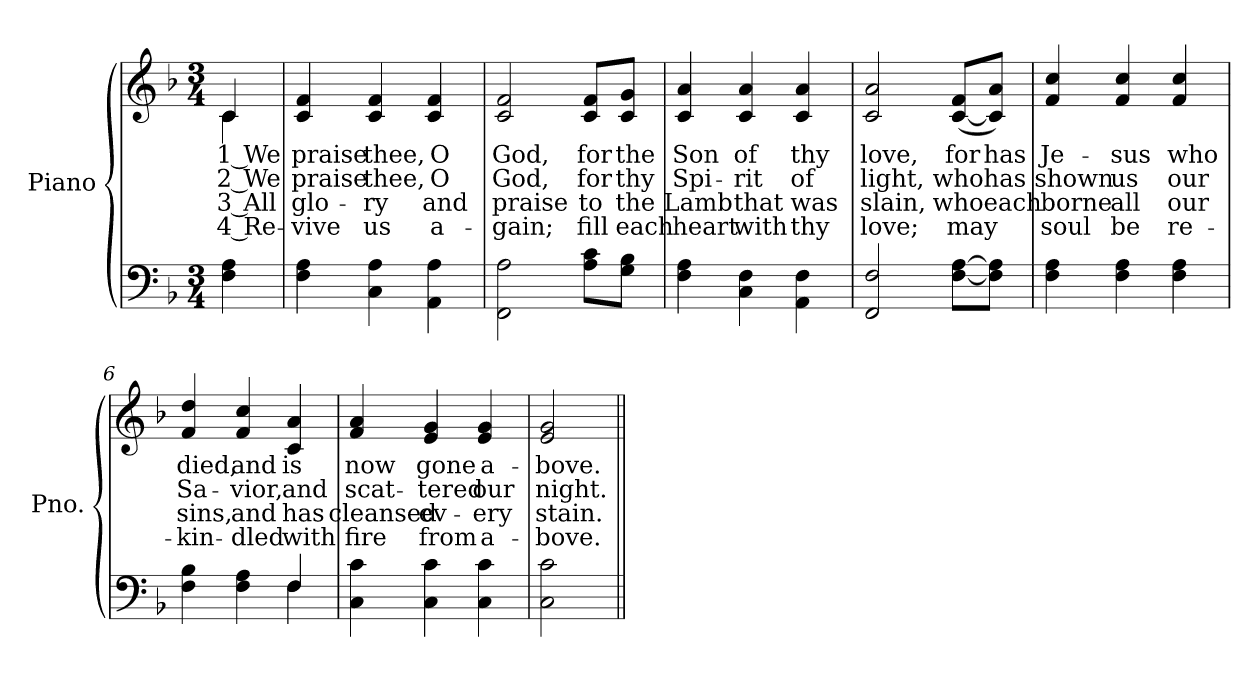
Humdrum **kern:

**kern	**kern	**text	**text	**text	**text
*part2	*part1	*part1	*part1	*part1	*part1
*staff2	*staff1	*staff1	*staff1	*staff1	*staff1
*I"Piano	*I"Piano	*	*	*	*
*I'Pno.	*I'Pno.	*	*	*	*
!!LO:PB:g=z
*clefF4	*clefG2	*	*	*	*
*k[b-]	*k[b-]	*	*	*	*
*F:	*F:	*	*	*	*
*M3/4	*M3/4	*	*	*	*
=	=	=	=	=	=
!	!	!LO:LY:b:color=#000000	!LO:LY:b:color=#000000	!LO:LY:b:color=#000000	!LO:LY:b:color=#000000
*	*^	*	*	*	*
4Fi\ 4Ai	4ci/	4ci\	1 We	2 We	-3 All	4 Re-
*	*v	*v	*	*	*	*
=1	=1	=1	=1	=1	=1
*	*^	*	*	*	*
!	!	!	!LO:LY:b:color=#000000	!LO:LY:b:color=#000000	!LO:LY:b:color=#000000	!LO:LY:b:color=#000000
*	*v	*v	*	*	*	*
4Fi\ 4Ai	4ci/ 4fi	praise	praise	glo-	-vive
!	!	!LO:LY:b:color=#000000	!LO:LY:b:color=#000000	!LO:LY:b:color=#000000	!LO:LY:b:color=#000000
4Ci\ 4Ai	4ci/ 4fi	thee,	thee,	ry	us
!	!	!LO:LY:b:color=#000000	!LO:LY:b:color=#000000	!LO:LY:b:color=#000000	!LO:LY:b:color=#000000
4AAi\ 4Ai	4ci/ 4fi	O	O	and	a-
=2	=2	=2	=2	=2	=2
!	!	!LO:LY:b:color=#000000	!LO:LY:b:color=#000000	!LO:LY:b:color=#000000	!LO:LY:b:color=#000000
2FFi\ 2Ai	2ci/ 2fi	God,	God,	-praise	gain;
!	!	!LO:LY:b:color=#000000	!LO:LY:b:color=#000000	!LO:LY:b:color=#000000	!LO:LY:b:color=#000000
8Ai\ 8ci\L	8ci/ 8fi/L	for	for	to	fill
!	!	!LO:LY:b:color=#000000	!LO:LY:b:color=#000000	!LO:LY:b:color=#000000	!LO:LY:b:color=#000000
8Gi\ 8B-i\J	8ci/ 8gi/J	the	thy	the	each
=3	=3	=3	=3	=3	=3
!	!	!LO:LY:b:color=#000000	!LO:LY:b:color=#000000	!LO:LY:b:color=#000000	!LO:LY:b:color=#000000
4Fi\ 4Ai	4ci/ 4ai	Son	Spi-	Lamb	heart
!	!	!LO:LY:b:color=#000000	!LO:LY:b:color=#000000	!LO:LY:b:color=#000000	!LO:LY:b:color=#000000
4Ci\ 4Fi	4ci/ 4ai	of	-rit	that	with
!	!	!LO:LY:b:color=#000000	!LO:LY:b:color=#000000	!LO:LY:b:color=#000000	!LO:LY:b:color=#000000
4AAi\ 4Fi	4ci/ 4ai	thy	of	was	thy
=4	=4	=4	=4	=4	=4
!	!	!LO:LY:b:color=#000000	!LO:LY:b:color=#000000	!LO:LY:b:color=#000000	!LO:LY:b:color=#000000
2FFi/ 2Fi	2ci/ 2ai	love,	light,	slain,	love;
!	!	!LO:LY:b:color=#000000	!LO:LY:b:color=#000000	!LO:LY:b:color=#000000	!LO:LY:b:color=#000000
[8Fi\ [8Ai\L	([8ci/ 8fi/L	for	who	who	may
!	!	!LO:LY:b:color=#000000	!LO:LY:b:color=#000000	!LO:LY:b:color=#000000	!
8Fi]\ 8Ai]\J	8ci]/ 8ai/J)	has	has	each	.
=5	=5	=5	=5	=5	=5
!	!	!LO:LY:b:color=#000000	!LO:LY:b:color=#000000	!LO:LY:b:color=#000000	!LO:LY:b:color=#000000
4Fi\ 4Ai	4fi/ 4cci	Je-	shown	borne	soul
!	!	!LO:LY:b:color=#000000	!LO:LY:b:color=#000000	!LO:LY:b:color=#000000	!LO:LY:b:color=#000000
4Fi\ 4Ai	4fi/ 4cci	-sus	us	all	be
!	!	!LO:LY:b:color=#000000	!LO:LY:b:color=#000000	!LO:LY:b:color=#000000	!LO:LY:b:color=#000000
4Fi\ 4Ai	4fi/ 4cci	who	our	our	re-
!!LO:LB:g=z
=6	=6	=6	=6	=6	=6
*^	*	*	*	*	*
!	!	!	!LO:LY:b:color=#000000	!LO:LY:b:color=#000000	!LO:LY:b:color=#000000	!LO:LY:b:color=#000000
4Fi\ 4B-i	2ryy	4fi/ 4ddi	died,	Sa-	-sins,	kin-
!	!	!	!LO:LY:b:color=#000000	!LO:LY:b:color=#000000	!LO:LY:b:color=#000000	!LO:LY:b:color=#000000
4Fi\ 4Ai	.	4fi/ 4cci	and	-vior,	-and	dled
!	!	!	!LO:LY:b:color=#000000	!LO:LY:b:color=#000000	!LO:LY:b:color=#000000	!LO:LY:b:color=#000000
4Fi/	4Fi\	4ci/ 4ai	is	and	has	with
*v	*v	*	*	*	*	*
=7	=7	=7	=7	=7	=7
*^	*	*	*	*	*
!	!	!	!LO:LY:b:color=#000000	!LO:LY:b:color=#000000	!LO:LY:b:color=#000000	!LO:LY:b:color=#000000
*v	*v	*	*	*	*	*
4Ci\ 4ci	4fi/ 4ai	now	scat-	cleansed	fire
!	!	!LO:LY:b:color=#000000	!LO:LY:b:color=#000000	!LO:LY:b:color=#000000	!LO:LY:b:color=#000000
4Ci\ 4ci	4ei/ 4gi	gone	-tered	ev-	-from
!	!	!LO:LY:b:color=#000000	!LO:LY:b:color=#000000	!LO:LY:b:color=#000000	!LO:LY:b:color=#000000
4Ci\ 4ci	4ei/ 4gi	a-	our	ery	a-
=8	=8	=8	=8	=8	=8
!	!	!LO:LY:b:color=#000000	!LO:LY:b:color=#000000	!LO:LY:b:color=#000000	!LO:LY:b:color=#000000
2Ci\ 2ci	2ei/ 2gi	-bove.	night.	-stain.	bove.
=||	=||	=||	=||	=||	=||
*-	*-	*-	*-	*-	*-
